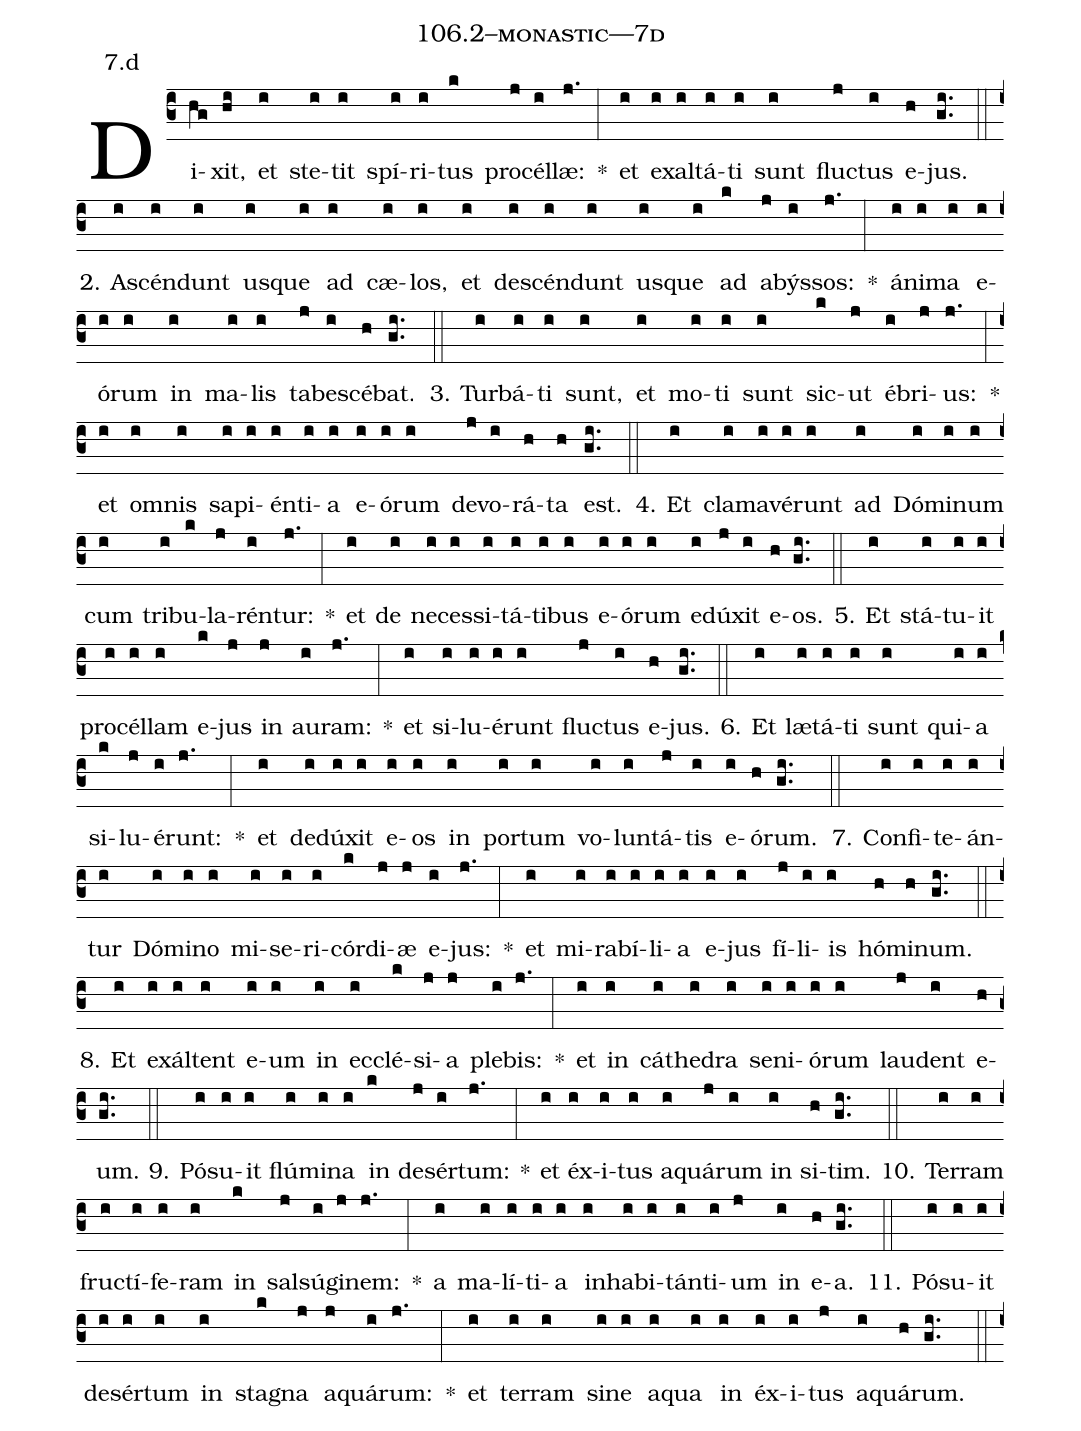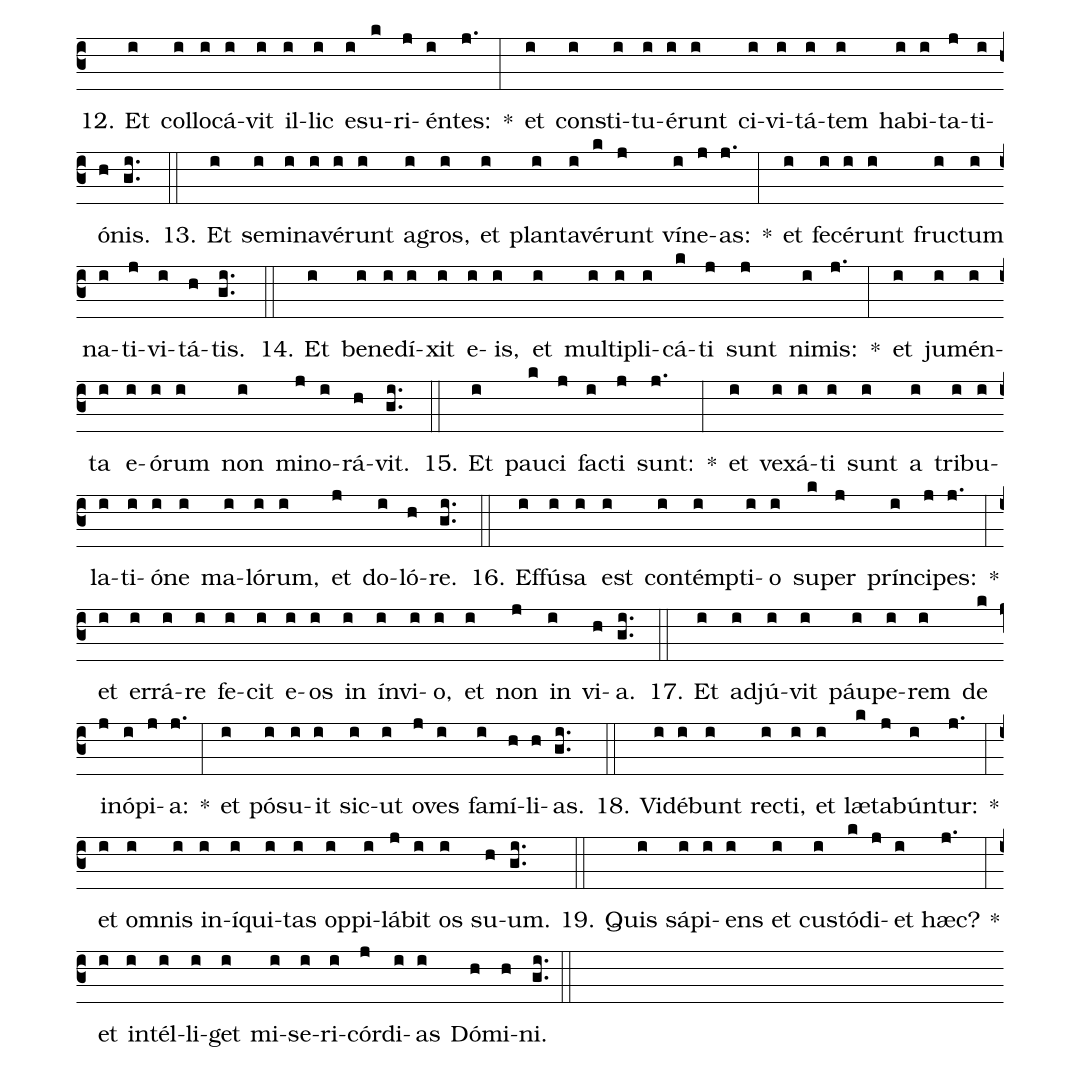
name: 106.2--monastic---7d;
annotation: 7.d;
%%
(c3)Di(hg)xit,(hi) et(i) ste(i)tit(i) spí(i)ri(i)tus(k) pro(j)cél(i)læ:(j.) *(:) et(i) ex(i)al(i)tá(i)ti(i) sunt(i) fluc(j)tus(i) e(h)jus.(gi..) (::)
2. A(i)scén(i)dunt(i) us(i)que(i) ad(i) cæ(i)los,(i) et(i) de(i)scén(i)dunt(i) us(i)que(i) ad(k) a(j)býs(i)sos:(j.) *(:) á(i)ni(i)ma(i) e(i)ó(i)rum(i) in(i) ma(i)lis(i) ta(j)be(i)scé(h)bat.(gi..) (::)
3. Tur(i)bá(i)ti(i) sunt,(i) et(i) mo(i)ti(i) sunt(i) sic(k)ut(j) é(i)bri(j)us:(j.) *(:) et(i) om(i)nis(i) sa(i)pi(i)én(i)ti(i)a(i) e(i)ó(i)rum(i) de(j)vo(i)rá(h)ta(h) est.(gi..) (::)
4. Et(i) cla(i)ma(i)vé(i)runt(i) ad(i) Dó(i)mi(i)num(i) cum(i) tri(i)bu(k)la(j)rén(i)tur:(j.) *(:) et(i) de(i) ne(i)ces(i)si(i)tá(i)ti(i)bus(i) e(i)ó(i)rum(i) e(i)dú(j)xit(i) e(h)os.(gi..) (::)
5. Et(i) stá(i)tu(i)it(i) pro(i)cél(i)lam(i) e(k)jus(j) in(j) au(i)ram:(j.) *(:) et(i) si(i)lu(i)é(i)runt(i) fluc(j)tus(i) e(h)jus.(gi..) (::)
6. Et(i) læ(i)tá(i)ti(i) sunt(i) qui(i)a(i) si(k)lu(j)é(i)runt:(j.) *(:) et(i) de(i)dú(i)xit(i) e(i)os(i) in(i) por(i)tum(i) vo(i)lun(i)tá(j)tis(i) e(i)ó(h)rum.(gi..) (::)
7. Con(i)fi(i)te(i)án(i)tur(i) Dó(i)mi(i)no(i) mi(i)se(i)ri(i)cór(k)di(j)æ(j) e(i)jus:(j.) *(:) et(i) mi(i)ra(i)bí(i)li(i)a(i) e(i)jus(i) fí(j)li(i)is(i) hó(h)mi(h)num.(gi..) (::)
8. Et(i) ex(i)ál(i)tent(i) e(i)um(i) in(i) ec(i)clé(k)si(j)a(j) ple(i)bis:(j.) *(:) et(i) in(i) cá(i)the(i)dra(i) se(i)ni(i)ó(i)rum(i) lau(j)dent(i) e(h)um.(gi..) (::)
9. Pó(i)su(i)it(i) flú(i)mi(i)na(i) in(k) de(j)sér(i)tum:(j.) *(:) et(i) éx(i)i(i)tus(i) a(i)quá(j)rum(i) in(i) si(h)tim.(gi..) (::)
10. Ter(i)ram(i) fruc(i)tí(i)fe(i)ram(i) in(k) sal(j)sú(i)gi(j)nem:(j.) *(:) a(i) ma(i)lí(i)ti(i)a(i) in(i)ha(i)bi(i)tán(i)ti(i)um(j) in(i) e(h)a.(gi..) (::)
11. Pó(i)su(i)it(i) de(i)sér(i)tum(i) in(i) sta(k)gna(j) a(j)quá(i)rum:(j.) *(:) et(i) ter(i)ram(i) si(i)ne(i) a(i)qua(i) in(i) éx(i)i(i)tus(j) a(i)quá(h)rum.(gi..) (::)
12. Et(i) col(i)lo(i)cá(i)vit(i) il(i)lic(i) e(i)su(k)ri(j)én(i)tes:(j.) *(:) et(i) con(i)sti(i)tu(i)é(i)runt(i) ci(i)vi(i)tá(i)tem(i) ha(i)bi(i)ta(j)ti(i)ó(h)nis.(gi..) (::)
13. Et(i) se(i)mi(i)na(i)vé(i)runt(i) a(i)gros,(i) et(i) plan(i)ta(i)vé(k)runt(j) ví(i)ne(j)as:(j.) *(:) et(i) fe(i)cé(i)runt(i) fruc(i)tum(i) na(i)ti(j)vi(i)tá(h)tis.(gi..) (::)
14. Et(i) be(i)ne(i)dí(i)xit(i) e(i)is,(i) et(i) mul(i)ti(i)pli(i)cá(k)ti(j) sunt(j) ni(i)mis:(j.) *(:) et(i) ju(i)mén(i)ta(i) e(i)ó(i)rum(i) non(i) mi(j)no(i)rá(h)vit.(gi..) (::)
15. Et(i) pau(k)ci(j) fac(i)ti(j) sunt:(j.) *(:) et(i) ve(i)xá(i)ti(i) sunt(i) a(i) tri(i)bu(i)la(i)ti(i)ó(i)ne(i) ma(i)ló(i)rum,(i) et(j) do(i)ló(h)re.(gi..) (::)
16. Ef(i)fú(i)sa(i) est(i) con(i)témp(i)ti(i)o(i) su(k)per(j) prín(i)ci(j)pes:(j.) *(:) et(i) er(i)rá(i)re(i) fe(i)cit(i) e(i)os(i) in(i) ín(i)vi(i)o,(i) et(i) non(j) in(i) vi(h)a.(gi..) (::)
17. Et(i) ad(i)jú(i)vit(i) páu(i)pe(i)rem(i) de(k) in(j)ó(i)pi(j)a:(j.) *(:) et(i) pó(i)su(i)it(i) sic(i)ut(i) o(j)ves(i) fa(i)mí(h)li(h)as.(gi..) (::)
18. Vi(i)dé(i)bunt(i) rec(i)ti,(i) et(i) læ(k)ta(j)bún(i)tur:(j.) *(:) et(i) om(i)nis(i) in(i)í(i)qui(i)tas(i) op(i)pi(i)lá(j)bit(i) os(i) su(h)um.(gi..) (::)
19. Quis(i) sá(i)pi(i)ens(i) et(i) cus(i)tó(k)di(j)et(i) hæc?(j.) *(:) et(i) in(i)tél(i)li(i)get(i) mi(i)se(i)ri(i)cór(j)di(i)as(i) Dó(h)mi(h)ni.(gi..) (::)
